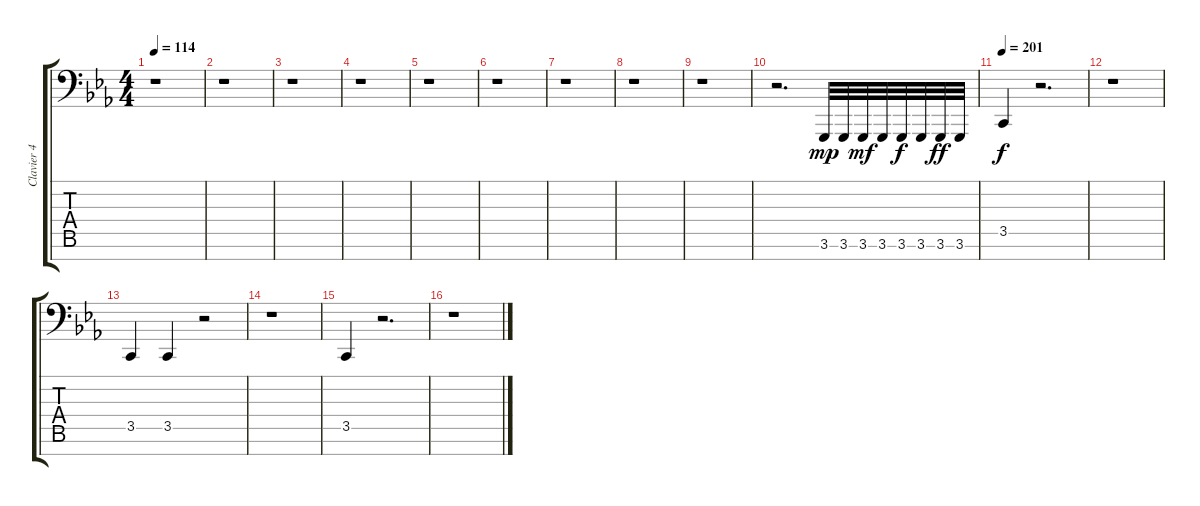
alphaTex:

\track ("Clavier 4" "Clavier 4") {instrument timpani}
\staff {score tabs}
\tuning (E3 B2 G2 D2 A1 E1 B0) {hide}
\ts (4 4)
\tempo 114
\clef f4
\ks eb
r.1{dy f} |
r.1 |
r.1 |
r.1 |
r.1 |
r.1 |
r.1 |
r.1 |
r.1 |
r.2{d} 3.6.32{dy mp} 3.6.32 3.6.32{dy mf} 3.6.32 3.6.32{dy f} 3.6.32 3.6.32{dy ff} 3.6.32 |
\tempo 201
3.5.4{dy f} r.2{d} |
r.1 |
3.5.4 3.5.4 r.2 |
r.1 |
3.5.4 r.2{d} |
r.1
